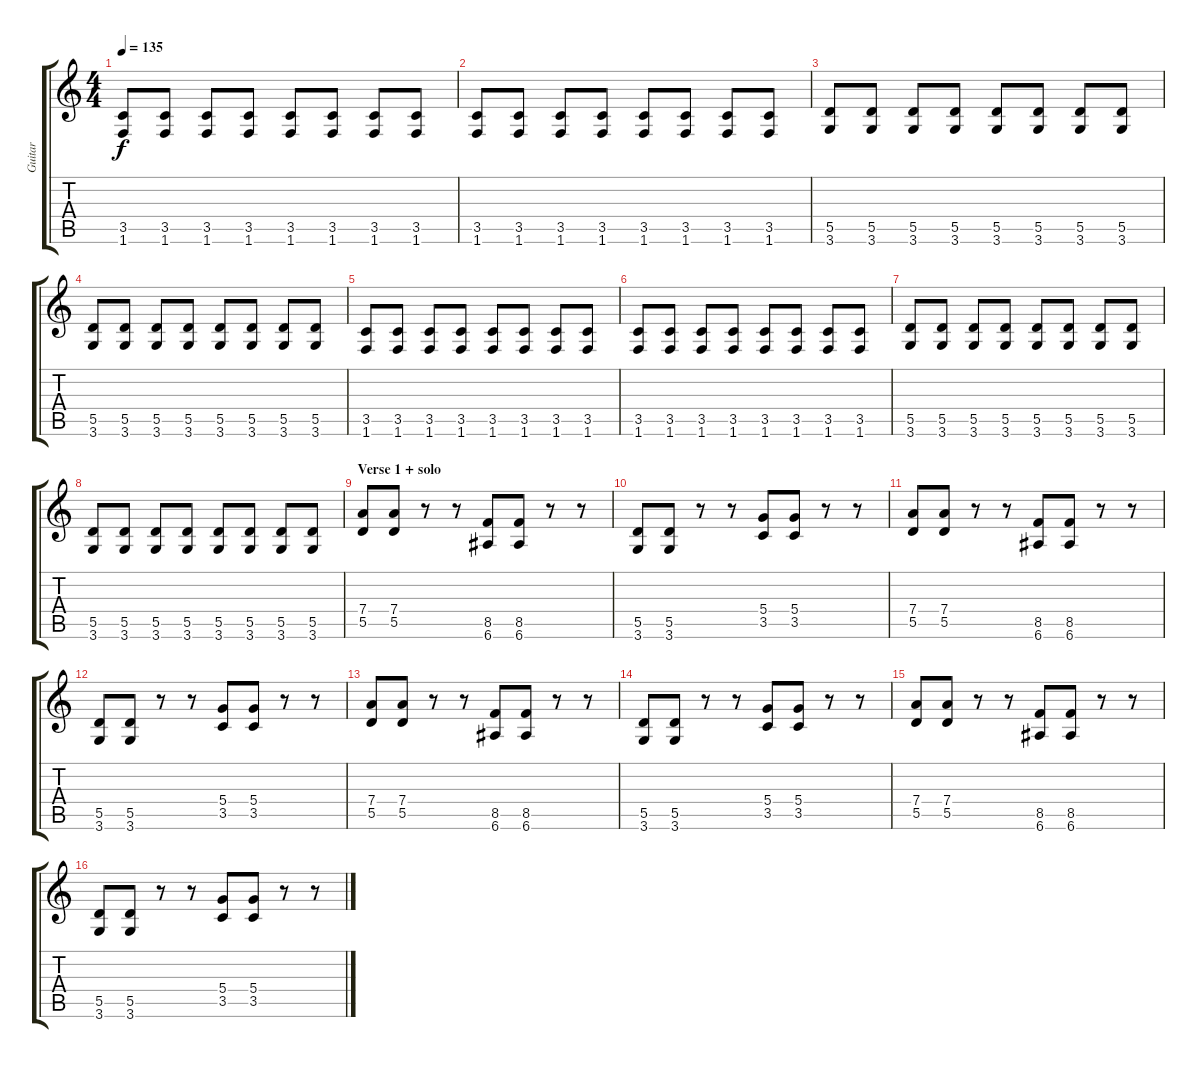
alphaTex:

\track ("Guitar" "Guitar") {instrument distortionguitar}
\staff {score tabs}
\tuning (E4 B3 G3 D3 A2 E2) {hide}
\ts (4 4)
\tempo 135
\clef g2
\ks c
(3.5 1.6).8{dy f} (3.5 1.6).8 (3.5 1.6).8 (3.5 1.6).8 (3.5 1.6).8 (3.5 1.6).8 (3.5 1.6).8 (3.5 1.6).8 |
(3.5 1.6).8 (3.5 1.6).8 (3.5 1.6).8 (3.5 1.6).8 (3.5 1.6).8 (3.5 1.6).8 (3.5 1.6).8 (3.5 1.6).8 |
(5.5 3.6).8 (5.5 3.6).8 (5.5 3.6).8 (5.5 3.6).8 (5.5 3.6).8 (5.5 3.6).8 (5.5 3.6).8 (5.5 3.6).8 |
(5.5 3.6).8 (5.5 3.6).8 (5.5 3.6).8 (5.5 3.6).8 (5.5 3.6).8 (5.5 3.6).8 (5.5 3.6).8 (5.5 3.6).8 |
(3.5 1.6).8 (3.5 1.6).8 (3.5 1.6).8 (3.5 1.6).8 (3.5 1.6).8 (3.5 1.6).8 (3.5 1.6).8 (3.5 1.6).8 |
(3.5 1.6).8 (3.5 1.6).8 (3.5 1.6).8 (3.5 1.6).8 (3.5 1.6).8 (3.5 1.6).8 (3.5 1.6).8 (3.5 1.6).8 |
(5.5 3.6).8 (5.5 3.6).8 (5.5 3.6).8 (5.5 3.6).8 (5.5 3.6).8 (5.5 3.6).8 (5.5 3.6).8 (5.5 3.6).8 |
(5.5 3.6).8 (5.5 3.6).8 (5.5 3.6).8 (5.5 3.6).8 (5.5 3.6).8 (5.5 3.6).8 (5.5 3.6).8 (5.5 3.6).8 |
\section ("" "Verse 1 + solo")
(7.4 5.5).8 (7.4 5.5).8 r.8 r.8 (8.5 6.6).8 (8.5 6.6).8 r.8 r.8 |
(5.5 3.6).8 (5.5 3.6).8 r.8 r.8 (5.4 3.5).8 (5.4 3.5).8 r.8 r.8 |
(7.4 5.5).8 (7.4 5.5).8 r.8 r.8 (8.5 6.6).8 (8.5 6.6).8 r.8 r.8 |
(5.5 3.6).8 (5.5 3.6).8 r.8 r.8 (5.4 3.5).8 (5.4 3.5).8 r.8 r.8 |
(7.4 5.5).8 (7.4 5.5).8 r.8 r.8 (8.5 6.6).8 (8.5 6.6).8 r.8 r.8 |
(5.5 3.6).8 (5.5 3.6).8 r.8 r.8 (5.4 3.5).8 (5.4 3.5).8 r.8 r.8 |
(7.4 5.5).8 (7.4 5.5).8 r.8 r.8 (8.5 6.6).8 (8.5 6.6).8 r.8 r.8 |
(5.5 3.6).8 (5.5 3.6).8 r.8 r.8 (5.4 3.5).8 (5.4 3.5).8 r.8 r.8
